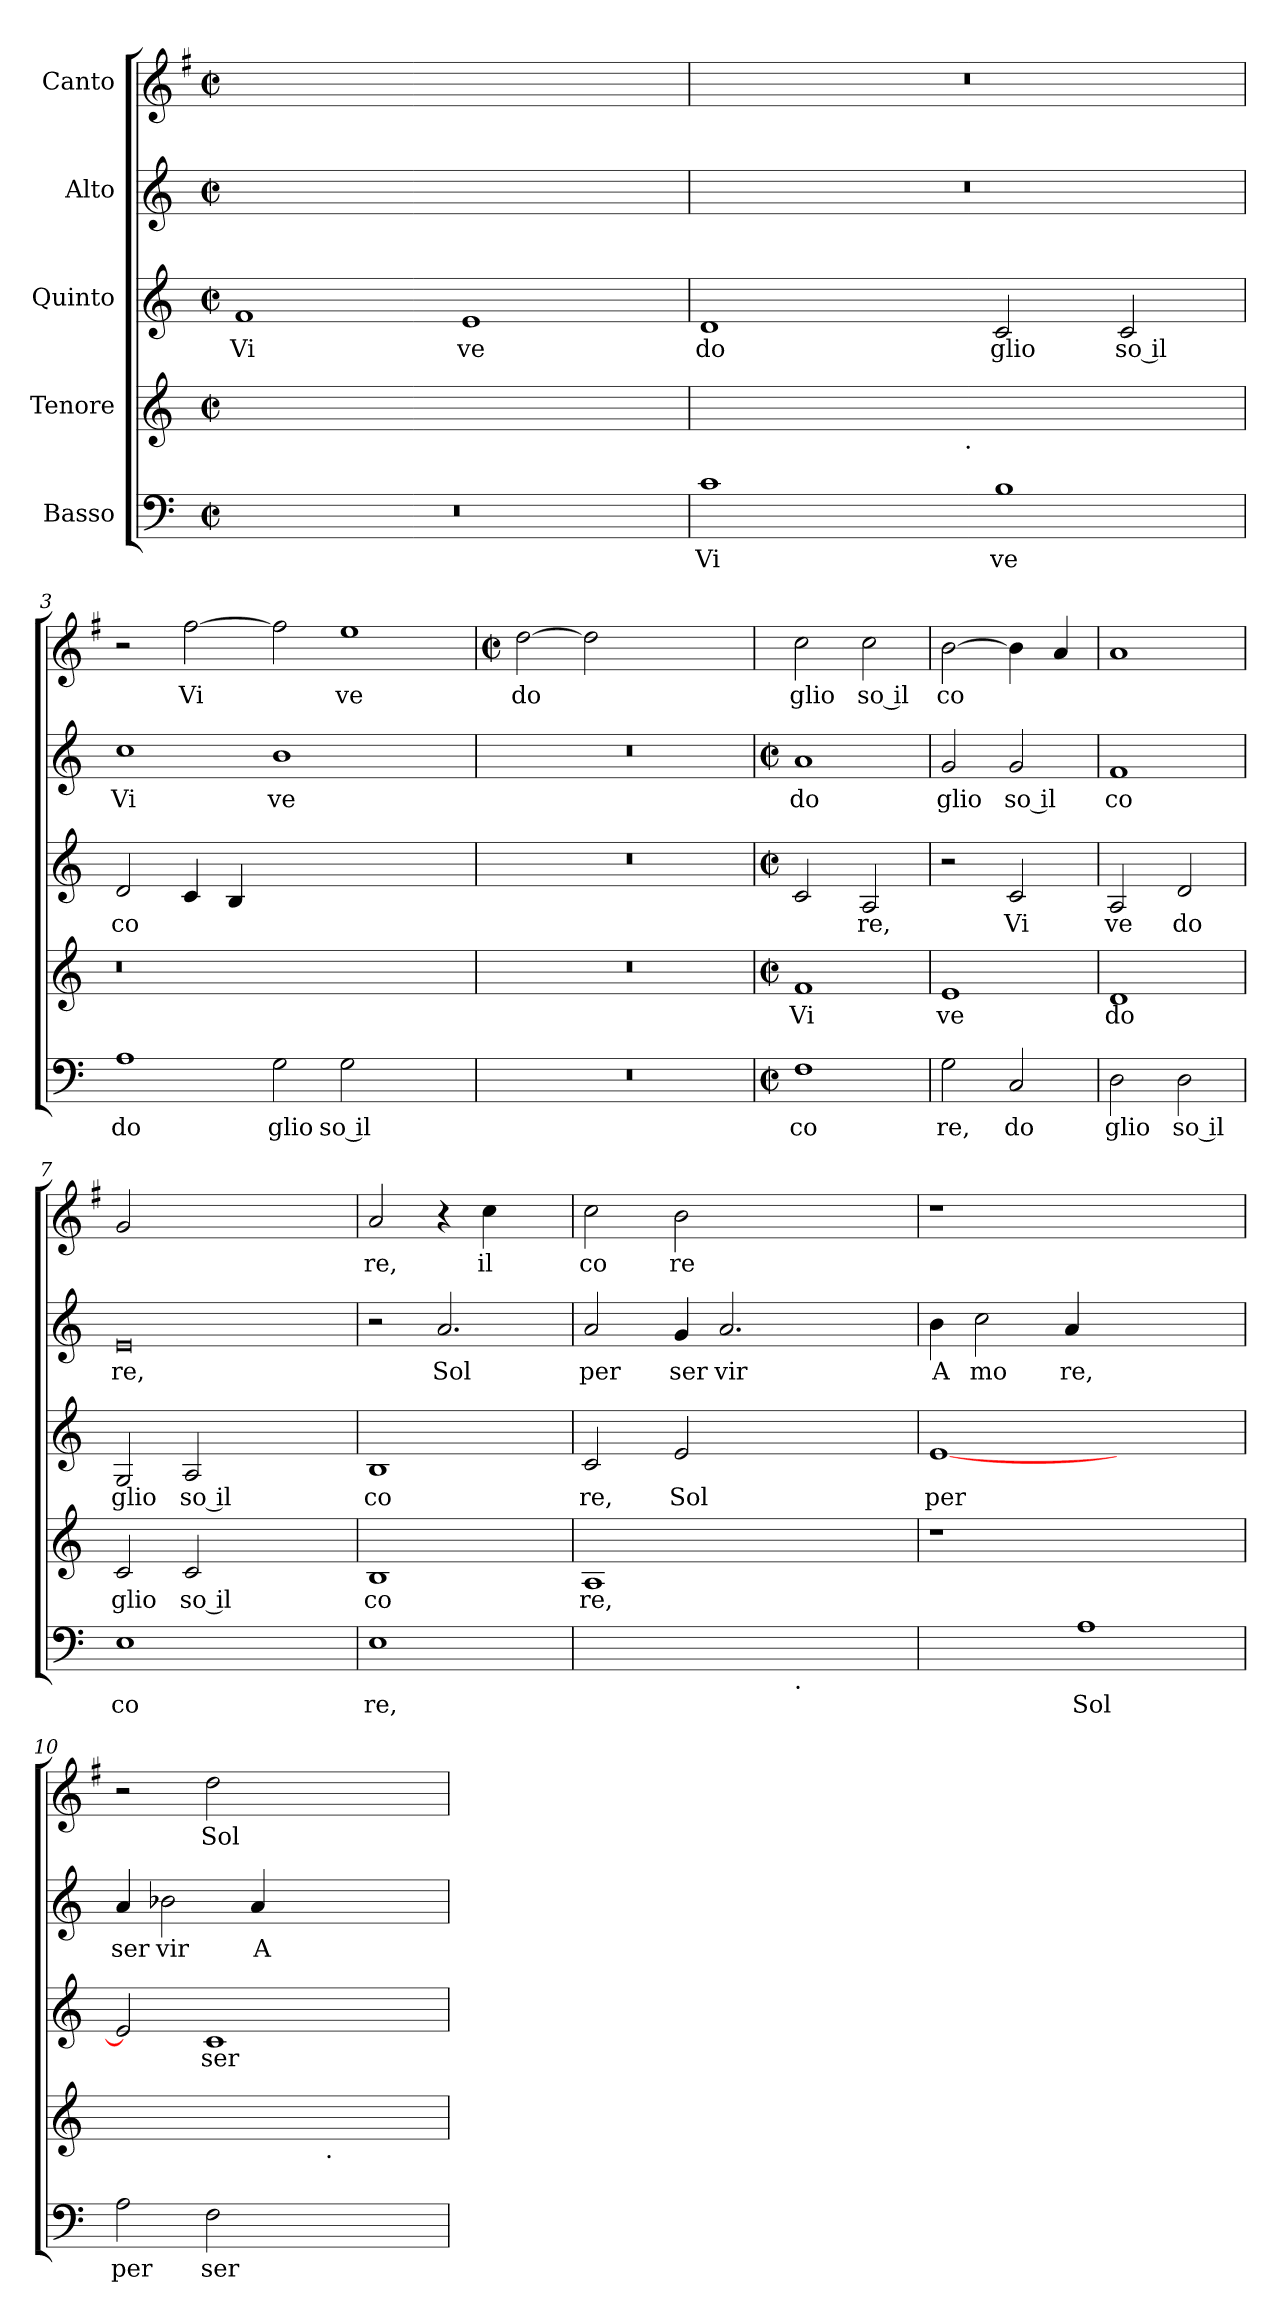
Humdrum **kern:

**kern	**text	**kern	**text	**kern	**text	**kern	**text	**kern	**text
*part5	*part5	*part4	*part4	*part3	*part3	*part2	*part2	*part1	*part1
*staff5	*staff5	*staff4	*staff4	*staff3	*staff3	*staff2	*staff2	*staff1	*staff1
*I"Basso	*	*I"Tenore	*	*I"Quinto	*	*I"Alto	*	*I"Canto	*
*clefF4	*	*clefG2	*	*clefG2	*	*clefG2	*	*clefG2	*
*	*	*	*	*	*	*	*	*ITrd-3c-5	*
*k[]	*	*k[]	*	*k[]	*	*k[]	*	*k[]	*
*C:	*	*C:	*	*C:	*	*C:	*	*C:	*
*M4/2	*	*M4/2	*	*M4/2	*	*M4/2	*	*M4/2	*
*met(c|)	*	*met(c|)	*	*met(c|)	*	*met(c|)	*	*met(c|)	*
=1	=1	=1	=1	=1	=1	=1	=1	=1	=1
!	!	!	!	!	!LO:LY:b	!	!	!	!
0r	.	4ryy	.	1f	Vi	4ryy	.	4ryy	.
.	.	4ryy	.	.	.	4ryy	.	4ryy	.
.	.	4ryy	.	.	.	4ryy	.	4ryy	.
.	.	4ryy	.	.	.	4ryy	.	4ryy	.
!	!	!	!	!	!LO:LY:b	!	!	!	!
.	.	4ryy	.	1e	ve	4ryy	.	4ryy	.
.	.	4ryy	.	.	.	4ryy	.	4ryy	.
.	.	4ryy	.	.	.	4ryy	.	4ryy	.
.	.	4ryy	.	.	.	4ryy	.	4ryy	.
=2	=2	=2	=2	=2	=2	=2	=2	=2	=2
!	!LO:LY:b	!	!	!	!LO:LY:b	!	!	!	!
1c	Vi	4ryy	.	1d	do	0r	.	0r	.
.	.	4ryy	.	.	.	.	.	.	.
.	.	4ryy	.	.	.	.	.	.	.
.	.	32ryy	.	.	.	.	.	.	.
.	.	32ryy	.	.	.	.	.	.	.
.	.	32ryy	.	.	.	.	.	.	.
.	.	32ryy	.	.	.	.	.	.	.
.	.	32ryy	.	.	.	.	.	.	.
.	.	32ryy	.	.	.	.	.	.	.
!	!	!LO:TX:b:t=.	!	!	!	!	!	!	!
.	.	32ryy	.	.	.	.	.	.	.
.	.	4ryy	.	.	.	.	.	.	.
!	!LO:LY:b	!	!	!	!LO:LY:b	!	!	!	!
1B	ve	.	.	2c/	glio	.	.	.	.
.	.	4ryy	.	.	.	.	.	.	.
.	.	4ryy	.	.	.	.	.	.	.
!	!	!	!	!	!LO:LY:b	!	!	!	!
.	.	.	.	2c/	so il	.	.	.	.
.	.	4ryy	.	.	.	.	.	.	.
.	.	32ryy	.	.	.	.	.	.	.
=3	=3	=3	=3	=3	=3	=3	=3	=3	=3
!	!LO:LY:b	!	!	!	!LO:LY:b	!	!LO:LY:b	!	!
1A	do	0r	.	2d/	co	1cc	Vi	2r	.
!	!	!	!	!	!	!	!	!	!LO:LY:b
.	.	.	.	4c/	.	.	.	[2bb\	Vi
.	.	.	.	4B/	.	.	.	.	.
!	!LO:LY:b	!	!	!	!	!	!LO:LY:b	!	!
2G\	glio	.	.	1.ryy	.	1b	ve	2bb\]	.
!	!LO:LY:b	!	!	!	!	!	!	!	!LO:LY:b
2G\	so il	.	.	.	.	.	.	1aa	ve
2ryy	.	2ryy	.	.	.	2ryy	.	.	.
!!LO:LB:g=z
=4	=4	=4	=4	=4	=4	=4	=4	=4	=4
*	*	*	*	*	*	*	*	*M2/2	*
*	*	*	*	*	*	*	*	*met(c|)	*
!	!	!	!	!	!	!	!	!	!LO:LY:b
0r	.	0r	.	0r	.	0r	.	[2gg\	do
.	.	.	.	.	.	.	.	2gg\]	.
.	.	.	.	.	.	.	.	1ryy	.
!!LO:LB:g=z
=5	=5	=5	=5	=5	=5	=5	=5	=5	=5
*M2/2	*	*M2/2	*	*M2/2	*	*M2/2	*	*	*
*met(c|)	*	*met(c|)	*	*met(c|)	*	*met(c|)	*	*	*
!	!LO:LY:b	!	!LO:LY:b	!	!	!	!LO:LY:b	!	!LO:LY:b
1F	co	1f	Vi	2c/	.	1a	do	2ff\	glio
!	!	!	!	!	!LO:LY:b	!	!	!	!LO:LY:b
.	.	.	.	2A/	re,	.	.	2ff\	so il
=6	=6	=6	=6	=6	=6	=6	=6	=6	=6
!	!LO:LY:b	!	!LO:LY:b	!	!	!	!LO:LY:b	!	!LO:LY:b
2G\	re,	1e	ve	2r	.	2g/	glio	[2ee\	co
!	!LO:LY:b	!	!	!	!LO:LY:b	!	!LO:LY:b	!	!
2C/	do	.	.	2c/	Vi	2g/	so il	4ee\]	.
.	.	.	.	.	.	.	.	4dd/	.
=7	=7	=7	=7	=7	=7	=7	=7	=7	=7
!	!LO:LY:b	!	!LO:LY:b	!	!LO:LY:b	!	!LO:LY:b	!	!
2D\	glio	1d	do	2A/	ve	1f	co	1dd	.
!	!LO:LY:b	!	!	!	!LO:LY:b	!	!	!	!
2D\	so il	.	.	2d/	do	.	.	.	.
=7A	=7A	=7A	=7A	=7A	=7A	=7A	=7A	=7A	=7A
!	!LO:LY:b	!	!LO:LY:b	!	!LO:LY:b	!	!LO:LY:b	!	!
1E	co	2c/	glio	2G/	glio	0e	re,	2cc/	.
!	!	!	!LO:LY:b	!	!LO:LY:b	!	!	!	!
.	.	2c/	so il	2A/	so il	.	.	1.ryy	.
1ryy	.	1ryy	.	1ryy	.	.	.	.	.
!!LO:LB:g=z
=8	=8	=8	=8	=8	=8	=8	=8	=8	=8
!	!LO:LY:b	!	!LO:LY:b	!	!LO:LY:b	!	!	!	!LO:LY:b
1E	re,	1B	co	1B	co	2r	.	2dd/	re,
!	!	!	!	!	!	!	!LO:LY:b	!	!
.	.	.	.	.	.	2.a/	Sol	4r	.
!	!	!	!	!	!	!	!	!	!LO:LY:b
.	.	.	.	.	.	.	.	4ff\	il
4ryy	.	4ryy	.	4ryy	.	.	.	4ryy	.
!!LO:LB:g=z
=8A	=8A	=8A	=8A	=8A	=8A	=8A	=8A	=8A	=8A
!	!	!	!LO:LY:b	!	!LO:LY:b	!	!LO:LY:b	!	!LO:LY:b
4ryy	.	1A	re,	2c/	re,	2a/	per	2ff\	co
4ryy	.	.	.	.	.	.	.	.	.
!	!	!	!	!	!LO:LY:b	!	!LO:LY:b	!	!LO:LY:b
4ryy	.	.	.	2e/	Sol	4g/	ser	2ee\	re
!	!	!	!	!	!	!	!LO:LY:b	!	!
32ryy	.	.	.	.	.	2.a/	vir	.	.
32ryy	.	.	.	.	.	.	.	.	.
32ryy	.	.	.	.	.	.	.	.	.
32ryy	.	.	.	.	.	.	.	.	.
32ryy	.	.	.	.	.	.	.	.	.
32ryy	.	.	.	.	.	.	.	.	.
!LO:TX:b:t=.	!	!	!	!	!	!	!	!	!
32ryy	.	.	.	.	.	.	.	.	.
4ryy	.	.	.	.	.	.	.	.	.
.	.	2ryy	.	2ryy	.	.	.	2ryy	.
4ryy	.	.	.	.	.	.	.	.	.
32ryy	.	.	.	.	.	.	.	.	.
=9A	=9A	=9A	=9A	=9A	=9A	=9A	=9A	=9A	=9A
!	!	!	!	!	!LO:LY:b	!	!LO:LY:b	!	!
4ryy	.	1r	.	[1e	per	4b\	A	1r	.
!	!	!	!	!	!	!	!LO:LY:b	!	!
4ryy	.	.	.	.	.	2cc\	mo	.	.
4ryy	.	.	.	.	.	.	.	.	.
!	!	!	!	!	!	!	!LO:LY:b	!	!
32ryy	.	.	.	.	.	4a/	re,	.	.
!	!LO:LY:b	!	!	!	!	!	!	!	!
1A	Sol	.	.	.	.	.	.	.	.
.	.	2ryy	.	2ryy	.	2ryy	.	2ryy	.
.	.	4ryy	.	4ryy	.	4ryy	.	4ryy	.
.	.	32ryy	.	32ryy	.	32ryy	.	32ryy	.
=10A	=10A	=10A	=10A	=10A	=10A	=10A	=10A	=10A	=10A
!	!LO:LY:b	!	!	!	!	!	!LO:LY:b	!	!
2A\	per	4ryy	.	2e/]	.	4a/	ser	2r	.
!	!	!	!	!	!	!	!LO:LY:b	!	!
.	.	4ryy	.	.	.	2b-X\	vir	.	.
!	!LO:LY:b	!	!	!	!LO:LY:b	!	!	!	!LO:LY:b
2F\	ser	4ryy	.	1c	ser	.	.	2gg\	Sol
!	!	!	!	!	!	!	!LO:LY:b	!	!
.	.	32ryy	.	.	.	4a/	A	.	.
.	.	32ryy	.	.	.	.	.	.	.
.	.	32ryy	.	.	.	.	.	.	.
.	.	32ryy	.	.	.	.	.	.	.
.	.	32ryy	.	.	.	.	.	.	.
.	.	32ryy	.	.	.	.	.	.	.
!	!	!LO:TX:b:t=.	!	!	!	!	!	!	!
.	.	32ryy	.	.	.	.	.	.	.
.	.	4ryy	.	.	.	.	.	.	.
2ryy	.	.	.	.	.	2ryy	.	2ryy	.
.	.	4ryy	.	.	.	.	.	.	.
.	.	32ryy	.	.	.	.	.	.	.
=	=	=	=	=	=	=	=	=	=
*-	*-	*-	*-	*-	*-	*-	*-	*-	*-
